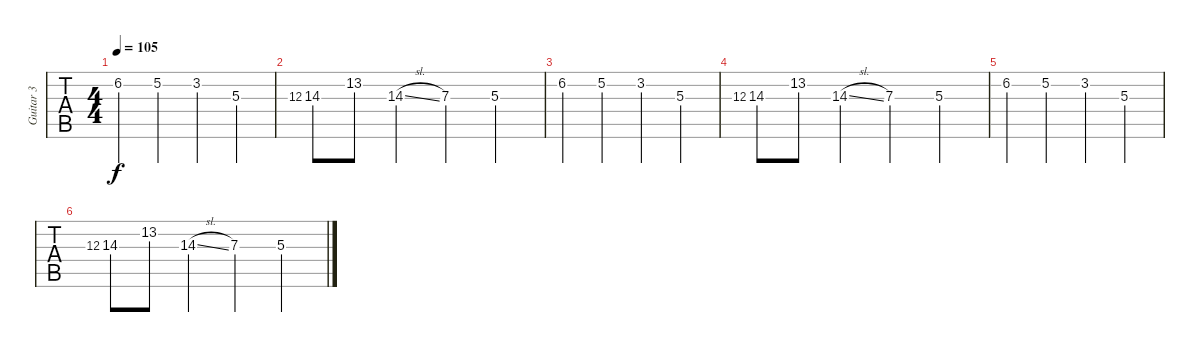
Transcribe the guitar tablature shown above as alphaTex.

\track ("Guitar 3" "Guitar 3") {instrument distortionguitar}
\staff {tabs}
\tuning (Eb4 Bb3 Gb3 Db3 Ab2 Db2) {hide}
\ts (4 4)
\tempo 105
\clef g2
\ks c
6.2.4{dy f} 5.2.4 3.2.4 5.3.4 |
12.3.8{gr} 14.3.8 13.2.8 14.3{sl}.4 7.3.4 5.3.4 |
6.2.4 5.2.4 3.2.4 5.3.4 |
12.3.8{gr} 14.3.8 13.2.8 14.3{sl}.4 7.3.4 5.3.4 |
6.2.4 5.2.4 3.2.4 5.3.4 |
12.3.8{gr} 14.3.8 13.2.8 14.3{sl}.4 7.3.4 5.3.4
